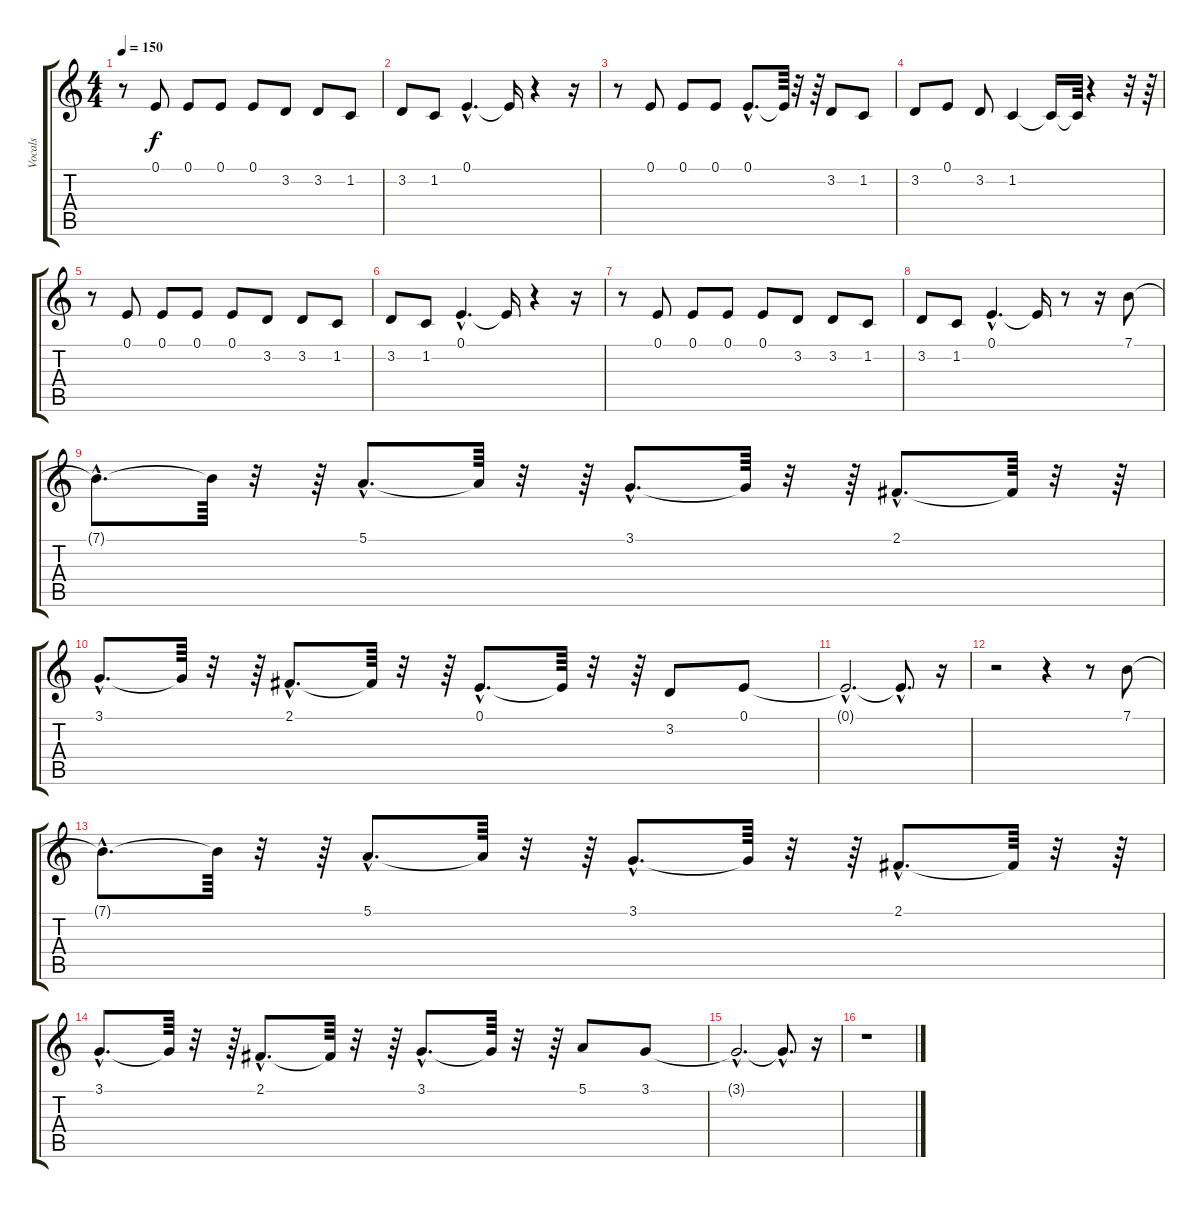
\track ("Vocals " "Vocals ") {instrument acousticgrandpiano}
\staff {score tabs}
\tuning (E4 B3 G3 D3 A2 E2) {hide}
\ts (4 4)
\tempo 150
\clef g2
\ks c
r.8{dy f} 0.1.8 0.1.8 0.1.8 0.1.8 3.2.8 3.2.8 1.2.8 |
3.2.8 1.2.8 0.1{hac}.4{d} 0.1{t}.16 r.4 r.16 |
r.8 0.1.8 0.1.8 0.1.8 0.1{hac}.8{d} 0.1{t}.64 r.32 r.64 3.2.8 1.2.8 |
3.2.8 0.1.8 3.2.8 1.2.4 1.2{t}.16 1.2{t}.64 r.4 r.32 r.64 |
r.8 0.1.8 0.1.8 0.1.8 0.1.8 3.2.8 3.2.8 1.2.8 |
3.2.8 1.2.8 0.1{hac}.4{d} 0.1{t}.16 r.4 r.16 |
r.8 0.1.8 0.1.8 0.1.8 0.1.8 3.2.8 3.2.8 1.2.8 |
3.2.8 1.2.8 0.1{hac}.4{d} 0.1{t}.16 r.8 r.16 7.1.8 |
7.1{hac t}.8{d} 7.1{t}.64 r.32 r.64 5.1{hac}.8{d} 5.1{t}.64 r.32 r.64 3.1{hac}.8{d} 3.1{t}.64 r.32 r.64 2.1{hac}.8{d} 2.1{t}.64 r.32 r.64 |
3.1{hac}.8{d} 3.1{t}.64 r.32 r.64 2.1{hac}.8{d} 2.1{t}.64 r.32 r.64 0.1{hac}.8{d} 0.1{t}.64 r.32 r.64 3.2.8 0.1.8 |
0.1{hac t}.2{d} 0.1{hac t}.8{d} r.16 |
r.2 r.4 r.8 7.1.8 |
7.1{hac t}.8{d} 7.1{t}.64 r.32 r.64 5.1{hac}.8{d} 5.1{t}.64 r.32 r.64 3.1{hac}.8{d} 3.1{t}.64 r.32 r.64 2.1{hac}.8{d} 2.1{t}.64 r.32 r.64 |
3.1{hac}.8{d} 3.1{t}.64 r.32 r.64 2.1{hac}.8{d} 2.1{t}.64 r.32 r.64 3.1{hac}.8{d} 3.1{t}.64 r.32 r.64 5.1.8 3.1.8 |
3.1{hac t}.2{d} 3.1{hac t}.8{d} r.16 |
r.1
